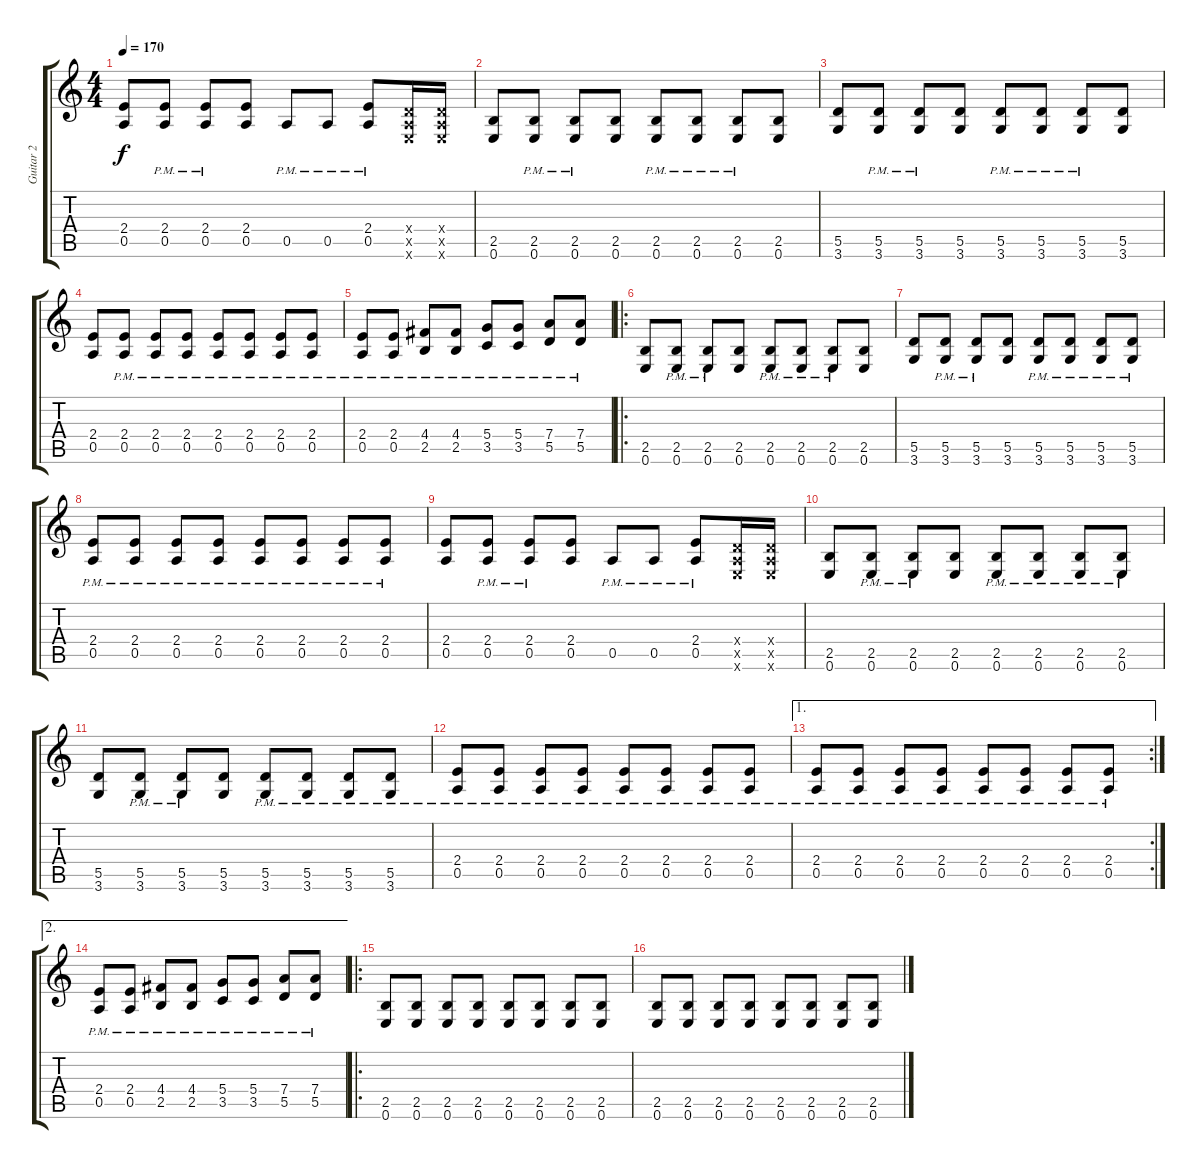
\track ("Guitar 2" "Guitar 2") {instrument overdrivenguitar}
\staff {score tabs}
\tuning (E4 B3 G3 D3 A2 E2) {hide}
\ts (4 4)
\tempo 170
\clef g2
\ks c
(2.4 0.5).8{dy f} (2.4{pm} 0.5{pm}).8 (2.4{pm} 0.5{pm}).8 (2.4 0.5).8 0.5{pm}.8 0.5{pm}.8 (2.4{pm} 0.5{pm}).8 (0.4{x} 0.5{x} 0.6{x}).16 (0.4{x} 0.5{x} 0.6{x}).16 |
(2.5 0.6).8 (2.5{pm} 0.6{pm}).8 (2.5{pm} 0.6{pm}).8 (2.5 0.6).8 (2.5{pm} 0.6{pm}).8 (2.5{pm} 0.6{pm}).8 (2.5{pm} 0.6{pm}).8 (2.5 0.6).8 |
(5.5 3.6).8 (5.5{pm} 3.6{pm}).8 (5.5{pm} 3.6{pm}).8 (5.5 3.6).8 (5.5{pm} 3.6{pm}).8 (5.5{pm} 3.6{pm}).8 (5.5{pm} 3.6{pm}).8 (5.5 3.6).8 |
(2.4 0.5).8 (2.4{pm} 0.5{pm}).8 (2.4{pm} 0.5{pm}).8 (2.4{pm} 0.5{pm}).8 (2.4{pm} 0.5{pm}).8 (2.4{pm} 0.5{pm}).8 (2.4{pm} 0.5{pm}).8 (2.4{pm} 0.5{pm}).8 |
(2.4{pm} 0.5{pm}).8 (2.4{pm} 0.5{pm}).8 (4.4{pm} 2.5{pm}).8 (4.4{pm} 2.5{pm}).8 (5.4{pm} 3.5{pm}).8 (5.4{pm} 3.5{pm}).8 (7.4{pm} 5.5{pm}).8 (7.4{pm} 5.5{pm}).8 |
\ro
(2.5 0.6).8 (2.5{pm} 0.6{pm}).8 (2.5{pm} 0.6{pm}).8 (2.5 0.6).8 (2.5{pm} 0.6{pm}).8 (2.5{pm} 0.6{pm}).8 (2.5{pm} 0.6{pm}).8 (2.5 0.6).8 |
(5.5 3.6).8 (5.5{pm} 3.6{pm}).8 (5.5{pm} 3.6{pm}).8 (5.5 3.6).8 (5.5{pm} 3.6{pm}).8 (5.5{pm} 3.6{pm}).8 (5.5{pm} 3.6{pm}).8 (5.5{pm} 3.6{pm}).8 |
(2.4{pm} 0.5{pm}).8 (2.4{pm} 0.5{pm}).8 (2.4{pm} 0.5{pm}).8 (2.4{pm} 0.5{pm}).8 (2.4{pm} 0.5{pm}).8 (2.4{pm} 0.5{pm}).8 (2.4{pm} 0.5{pm}).8 (2.4{pm} 0.5{pm}).8 |
(2.4 0.5).8 (2.4{pm} 0.5{pm}).8 (2.4{pm} 0.5{pm}).8 (2.4 0.5).8 0.5{pm}.8 0.5{pm}.8 (2.4{pm} 0.5{pm}).8 (0.4{x} 0.5{x} 0.6{x}).16 (0.4{x} 0.5{x} 0.6{x}).16 |
(2.5 0.6).8 (2.5{pm} 0.6{pm}).8 (2.5{pm} 0.6{pm}).8 (2.5 0.6).8 (2.5{pm} 0.6{pm}).8 (2.5{pm} 0.6{pm}).8 (2.5{pm} 0.6{pm}).8 (2.5{pm} 0.6{pm}).8 |
(5.5 3.6).8 (5.5{pm} 3.6{pm}).8 (5.5{pm} 3.6{pm}).8 (5.5 3.6).8 (5.5{pm} 3.6{pm}).8 (5.5{pm} 3.6{pm}).8 (5.5{pm} 3.6{pm}).8 (5.5{pm} 3.6{pm}).8 |
(2.4{pm} 0.5{pm}).8 (2.4{pm} 0.5{pm}).8 (2.4{pm} 0.5{pm}).8 (2.4{pm} 0.5{pm}).8 (2.4{pm} 0.5{pm}).8 (2.4{pm} 0.5{pm}).8 (2.4{pm} 0.5{pm}).8 (2.4{pm} 0.5{pm}).8 |
\ae 1
\rc 2
(2.4{pm} 0.5{pm}).8 (2.4{pm} 0.5{pm}).8 (2.4{pm} 0.5{pm}).8 (2.4{pm} 0.5{pm}).8 (2.4{pm} 0.5{pm}).8 (2.4{pm} 0.5{pm}).8 (2.4{pm} 0.5{pm}).8 (2.4{pm} 0.5{pm}).8 |
\ae 2
(2.4{pm} 0.5{pm}).8 (2.4{pm} 0.5{pm}).8 (4.4{pm} 2.5{pm}).8 (4.4{pm} 2.5{pm}).8 (5.4{pm} 3.5{pm}).8 (5.4{pm} 3.5{pm}).8 (7.4{pm} 5.5{pm}).8 (7.4{pm} 5.5{pm}).8 |
\ro
(2.5 0.6).8 (2.5 0.6).8 (2.5 0.6).8 (2.5 0.6).8 (2.5 0.6).8 (2.5 0.6).8 (2.5 0.6).8 (2.5 0.6).8 |
(2.5 0.6).8 (2.5 0.6).8 (2.5 0.6).8 (2.5 0.6).8 (2.5 0.6).8 (2.5 0.6).8 (2.5 0.6).8 (2.5 0.6).8
